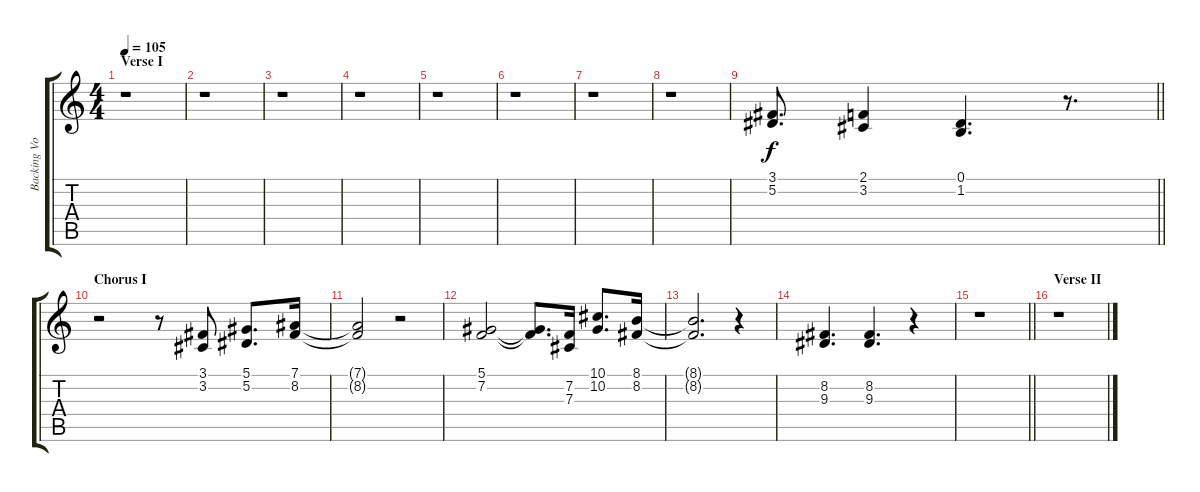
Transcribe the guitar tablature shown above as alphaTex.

\track ("Backing Vocals" "Backing Vo") {instrument oboe}
\staff {score tabs}
\tuning (Eb4 Bb3 Gb3 Db3 Ab2 Eb2) {hide}
\ts (4 4)
\section ("" "Verse I")
\tempo 105
\clef g2
\ks c
r.1{dy f instrument oboe} |
r.1 |
r.1 |
r.1 |
r.1 |
r.1 |
r.1 |
r.1 |
\barLineRight lightlight
(3.1 5.2).8{d} (2.1 3.2).4 (0.1 1.2).4{d} r.8{d} |
\section ("" "Chorus I")
r.2 r.8 (3.1 3.2).8 (5.1 5.2).8{d} (7.1 8.2).16 |
(7.1{t} 8.2{t}).2 r.2 |
(5.1 7.2).2 (5.1{t} 7.2{t}).8{d} (7.2 7.3).16 (10.1 10.2).8{d} (8.1 8.2).16 |
(8.1{t} 8.2{t}).2{d} r.4 |
(8.2 9.3).4{d} (8.2 9.3).4{d} r.4 |
\barLineRight lightlight
r.1 |
\section ("" "Verse II")
r.1
